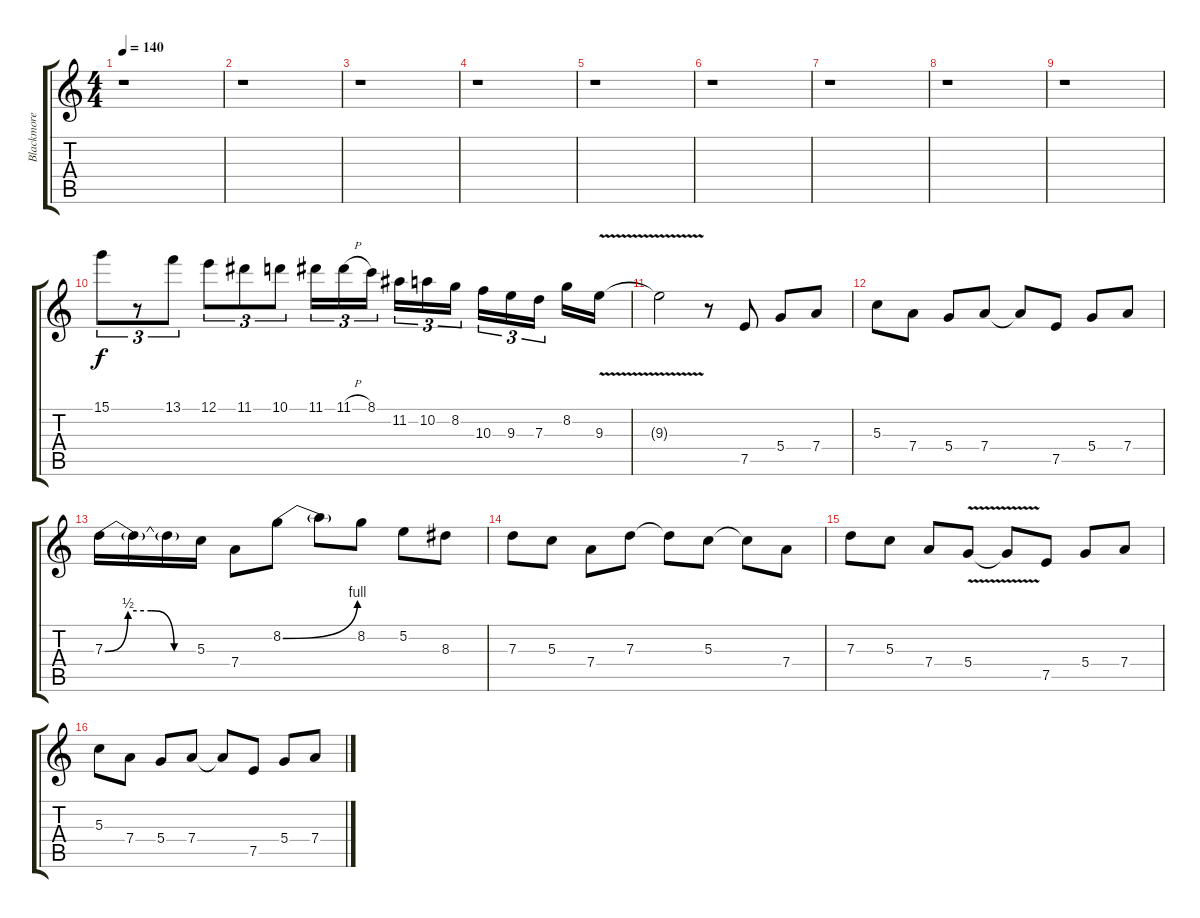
\track ("Blackmore" "Blackmore") {instrument distortionguitar}
\staff {score tabs}
\tuning (E4 B3 G3 D3 A2 E2) {hide}
\ts (4 4)
\tempo 140
\clef g2
\ks c
r.1{dy f} |
r.1 |
r.1 |
r.1 |
r.1 |
r.1 |
r.1 |
r.1 |
r.1 |
15.1.8{tu (3 2)} r.8{tu (3 2)} 13.1.8{tu (3 2)} 12.1.8{tu (3 2)} 11.1.8{tu (3 2)} 10.1.8{tu (3 2)} 11.1.16{tu (3 2)} 11.1{h}.16{tu (3 2)} 8.1.16{tu (3 2) beam splitsecondary} 11.2.16{tu (3 2)} 10.2.16{tu (3 2)} 8.2.16{tu (3 2)} 10.3.16{tu (3 2)} 9.3.16{tu (3 2)} 7.3.16{tu (3 2) beam splitsecondary} 8.2.16 9.3{v}.16 |
9.3{t}.2 r.8 7.5.8{volume 13 instrument distortionguitar} 5.4.8 7.4.8 |
5.3.8 7.4.8 5.4.8 7.4.8 7.4{t}.8 7.5.8 5.4.8 7.4.8 |
7.3{be (custom 0 0 15 2 30 2 45 0 60 0)}.16 7.3{t}.16 7.3{t}.16 5.3.16 7.4.8 8.2{be (bend 0 0 60 4)}.8 8.2{t}.8 8.2.8 5.2.8 8.3.8 |
7.3.8 5.3.8 7.4.8 7.3.8 7.3{t}.8 5.3.8 5.3{t}.8 7.4.8 |
7.3.8 5.3.8 7.4.8 5.4{v}.8 5.4{t}.8 7.5.8 5.4.8 7.4.8 |
5.3.8 7.4.8 5.4.8 7.4.8 7.4{t}.8 7.5.8 5.4.8 7.4.8
